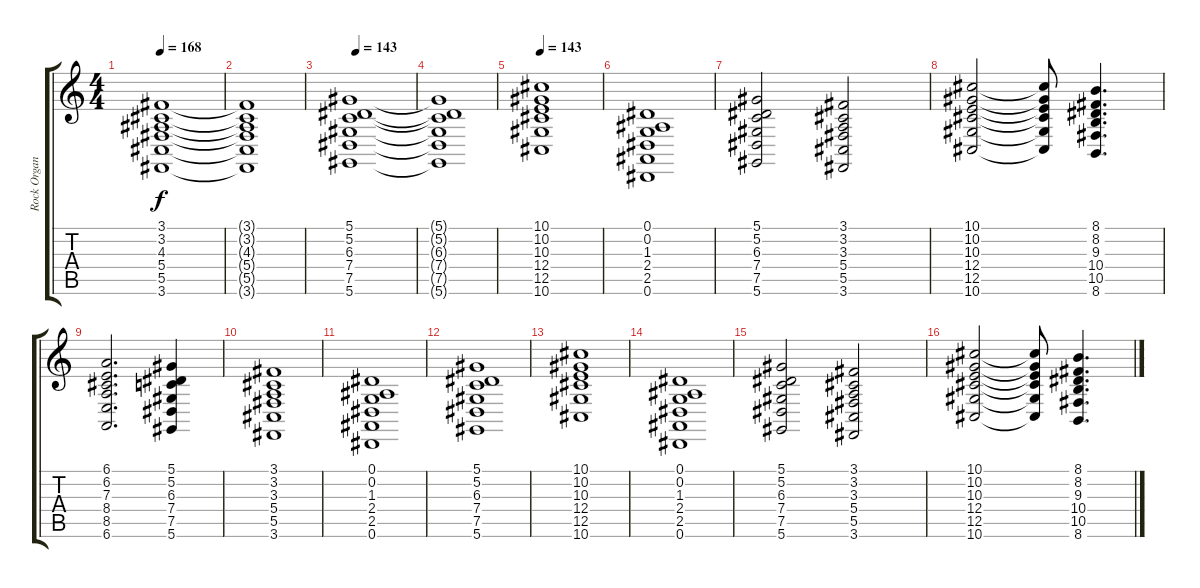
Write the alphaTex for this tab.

\track ("Rock Organ" "Rock Organ") {instrument rockorgan}
\staff {score tabs}
\tuning (Eb4 Bb3 Gb3 Db3 Ab2 Eb2) {hide}
\ts (4 4)
\tempo 168
\clef g2
\ks c
(3.1 3.2 4.3 5.4 5.5 3.6).1{dy f} |
(3.1{t} 3.2{t} 4.3{t} 5.4{t} 5.5{t} 3.6{t}).1 |
\tempo 143
(5.1 5.2 6.3 7.4 7.5 5.6).1 |
(5.1{t} 5.2{t} 6.3{t} 7.4{t} 7.5{t} 5.6{t}).1 |
\tempo 143
(10.1 10.2 10.3 12.4 12.5 10.6).1{volume 9 balance 12} |
(0.1 0.2 1.3 2.4 2.5 0.6).1 |
(5.1 5.2 6.3 7.4 7.5 5.6).2 (3.1 3.2 3.3 5.4 5.5 3.6).2 |
(10.1 10.2 10.3 12.4 12.5 10.6).2 (10.1{t} 10.2{t} 10.3{t} 12.4{t} 12.5{t} 10.6{t}).8 (8.1 8.2 9.3 10.4 10.5 8.6).4{d} |
(6.1 6.2 7.3 8.4 8.5 6.6).2{d} (5.1 5.2 6.3 7.4 7.5 5.6).4 |
(3.1 3.2 3.3 5.4 5.5 3.6).1 |
(0.1 0.2 1.3 2.4 2.5 0.6).1 |
(5.1 5.2 6.3 7.4 7.5 5.6).1 |
(10.1 10.2 10.3 12.4 12.5 10.6).1 |
(0.1 0.2 1.3 2.4 2.5 0.6).1 |
(5.1 5.2 6.3 7.4 7.5 5.6).2 (3.1 3.2 3.3 5.4 5.5 3.6).2 |
(10.1 10.2 10.3 12.4 12.5 10.6).2 (10.1{t} 10.2{t} 10.3{t} 12.4{t} 12.5{t} 10.6{t}).8 (8.1 8.2 9.3 10.4 10.5 8.6).4{d}
